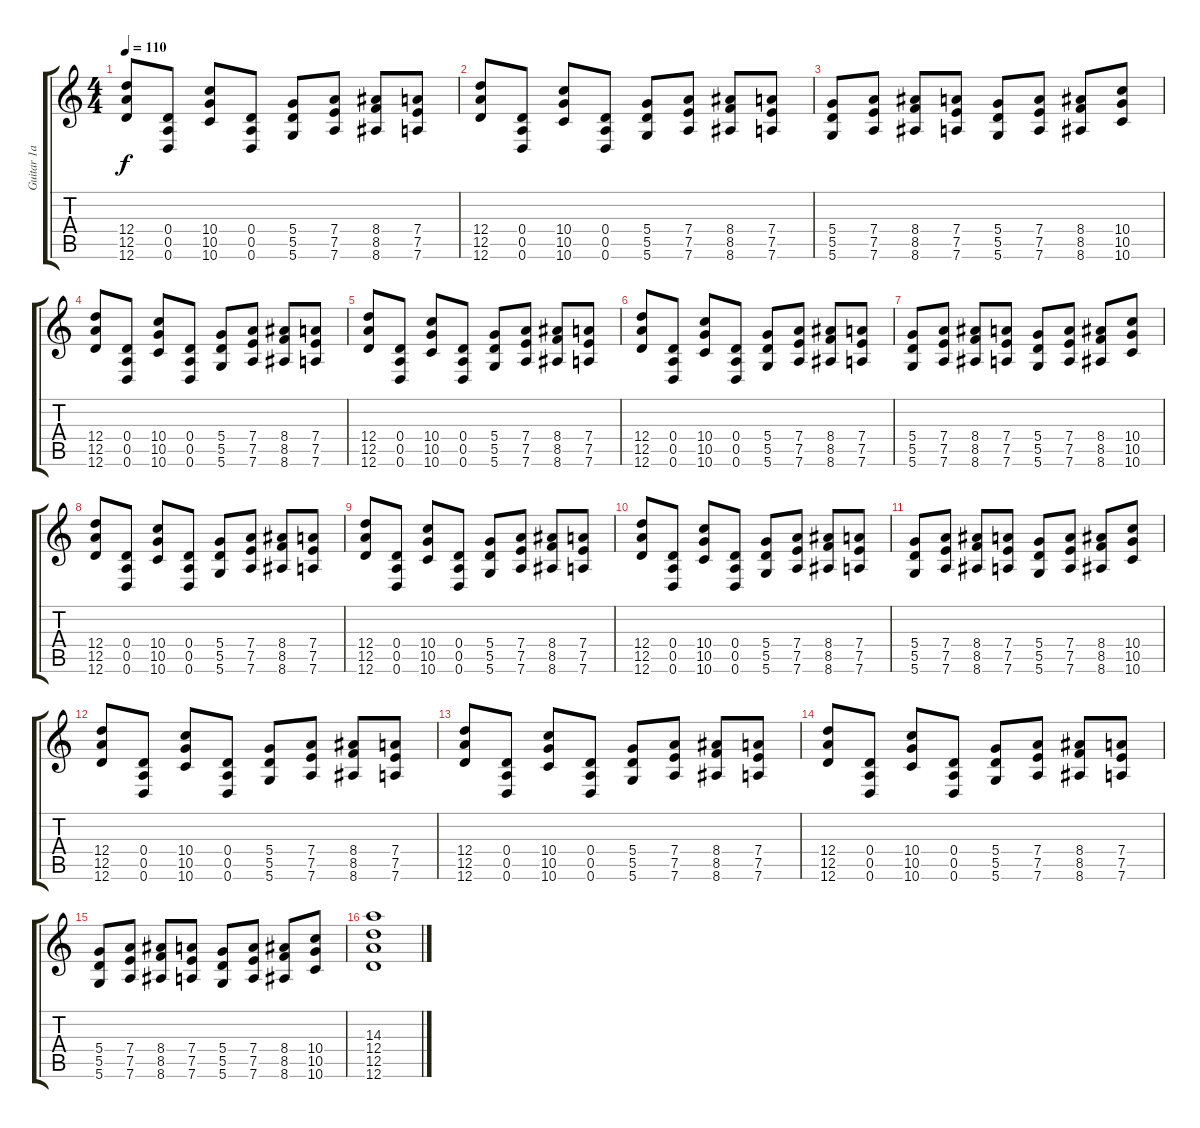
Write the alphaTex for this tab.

\track ("Guitar 1a" "Guitar 1a") {instrument overdrivenguitar}
\staff {score tabs}
\tuning (E4 B3 G3 D3 A2 D2) {hide}
\ts (4 4)
\tempo 110
\clef g2
\ks c
(12.4 12.5 12.6).8{dy f} (0.4 0.5 0.6).8 (10.4 10.5 10.6).8 (0.4 0.5 0.6).8 (5.4 5.5 5.6).8 (7.4 7.5 7.6).8 (8.4 8.5 8.6).8 (7.4 7.5 7.6).8 |
(12.4 12.5 12.6).8 (0.4 0.5 0.6).8 (10.4 10.5 10.6).8 (0.4 0.5 0.6).8 (5.4 5.5 5.6).8 (7.4 7.5 7.6).8 (8.4 8.5 8.6).8 (7.4 7.5 7.6).8 |
(5.4 5.5 5.6).8 (7.4 7.5 7.6).8 (8.4 8.5 8.6).8 (7.4 7.5 7.6).8 (5.4 5.5 5.6).8 (7.4 7.5 7.6).8 (8.4 8.5 8.6).8 (10.4 10.5 10.6).8 |
(12.4 12.5 12.6).8 (0.4 0.5 0.6).8 (10.4 10.5 10.6).8 (0.4 0.5 0.6).8 (5.4 5.5 5.6).8 (7.4 7.5 7.6).8 (8.4 8.5 8.6).8 (7.4 7.5 7.6).8 |
(12.4 12.5 12.6).8 (0.4 0.5 0.6).8 (10.4 10.5 10.6).8 (0.4 0.5 0.6).8 (5.4 5.5 5.6).8 (7.4 7.5 7.6).8 (8.4 8.5 8.6).8 (7.4 7.5 7.6).8 |
(12.4 12.5 12.6).8 (0.4 0.5 0.6).8 (10.4 10.5 10.6).8 (0.4 0.5 0.6).8 (5.4 5.5 5.6).8 (7.4 7.5 7.6).8 (8.4 8.5 8.6).8 (7.4 7.5 7.6).8 |
(5.4 5.5 5.6).8 (7.4 7.5 7.6).8 (8.4 8.5 8.6).8 (7.4 7.5 7.6).8 (5.4 5.5 5.6).8 (7.4 7.5 7.6).8 (8.4 8.5 8.6).8 (10.4 10.5 10.6).8 |
(12.4 12.5 12.6).8 (0.4 0.5 0.6).8 (10.4 10.5 10.6).8 (0.4 0.5 0.6).8 (5.4 5.5 5.6).8 (7.4 7.5 7.6).8 (8.4 8.5 8.6).8 (7.4 7.5 7.6).8 |
(12.4 12.5 12.6).8 (0.4 0.5 0.6).8 (10.4 10.5 10.6).8 (0.4 0.5 0.6).8 (5.4 5.5 5.6).8 (7.4 7.5 7.6).8 (8.4 8.5 8.6).8 (7.4 7.5 7.6).8 |
(12.4 12.5 12.6).8 (0.4 0.5 0.6).8 (10.4 10.5 10.6).8 (0.4 0.5 0.6).8 (5.4 5.5 5.6).8 (7.4 7.5 7.6).8 (8.4 8.5 8.6).8 (7.4 7.5 7.6).8 |
(5.4 5.5 5.6).8 (7.4 7.5 7.6).8 (8.4 8.5 8.6).8 (7.4 7.5 7.6).8 (5.4 5.5 5.6).8 (7.4 7.5 7.6).8 (8.4 8.5 8.6).8 (10.4 10.5 10.6).8 |
(12.4 12.5 12.6).8 (0.4 0.5 0.6).8 (10.4 10.5 10.6).8 (0.4 0.5 0.6).8 (5.4 5.5 5.6).8 (7.4 7.5 7.6).8 (8.4 8.5 8.6).8 (7.4 7.5 7.6).8 |
(12.4 12.5 12.6).8 (0.4 0.5 0.6).8 (10.4 10.5 10.6).8 (0.4 0.5 0.6).8 (5.4 5.5 5.6).8 (7.4 7.5 7.6).8 (8.4 8.5 8.6).8 (7.4 7.5 7.6).8 |
(12.4 12.5 12.6).8 (0.4 0.5 0.6).8 (10.4 10.5 10.6).8 (0.4 0.5 0.6).8 (5.4 5.5 5.6).8 (7.4 7.5 7.6).8 (8.4 8.5 8.6).8 (7.4 7.5 7.6).8 |
(5.4 5.5 5.6).8 (7.4 7.5 7.6).8 (8.4 8.5 8.6).8 (7.4 7.5 7.6).8 (5.4 5.5 5.6).8 (7.4 7.5 7.6).8 (8.4 8.5 8.6).8 (10.4 10.5 10.6).8 |
(14.3 12.4 12.5 12.6).1
